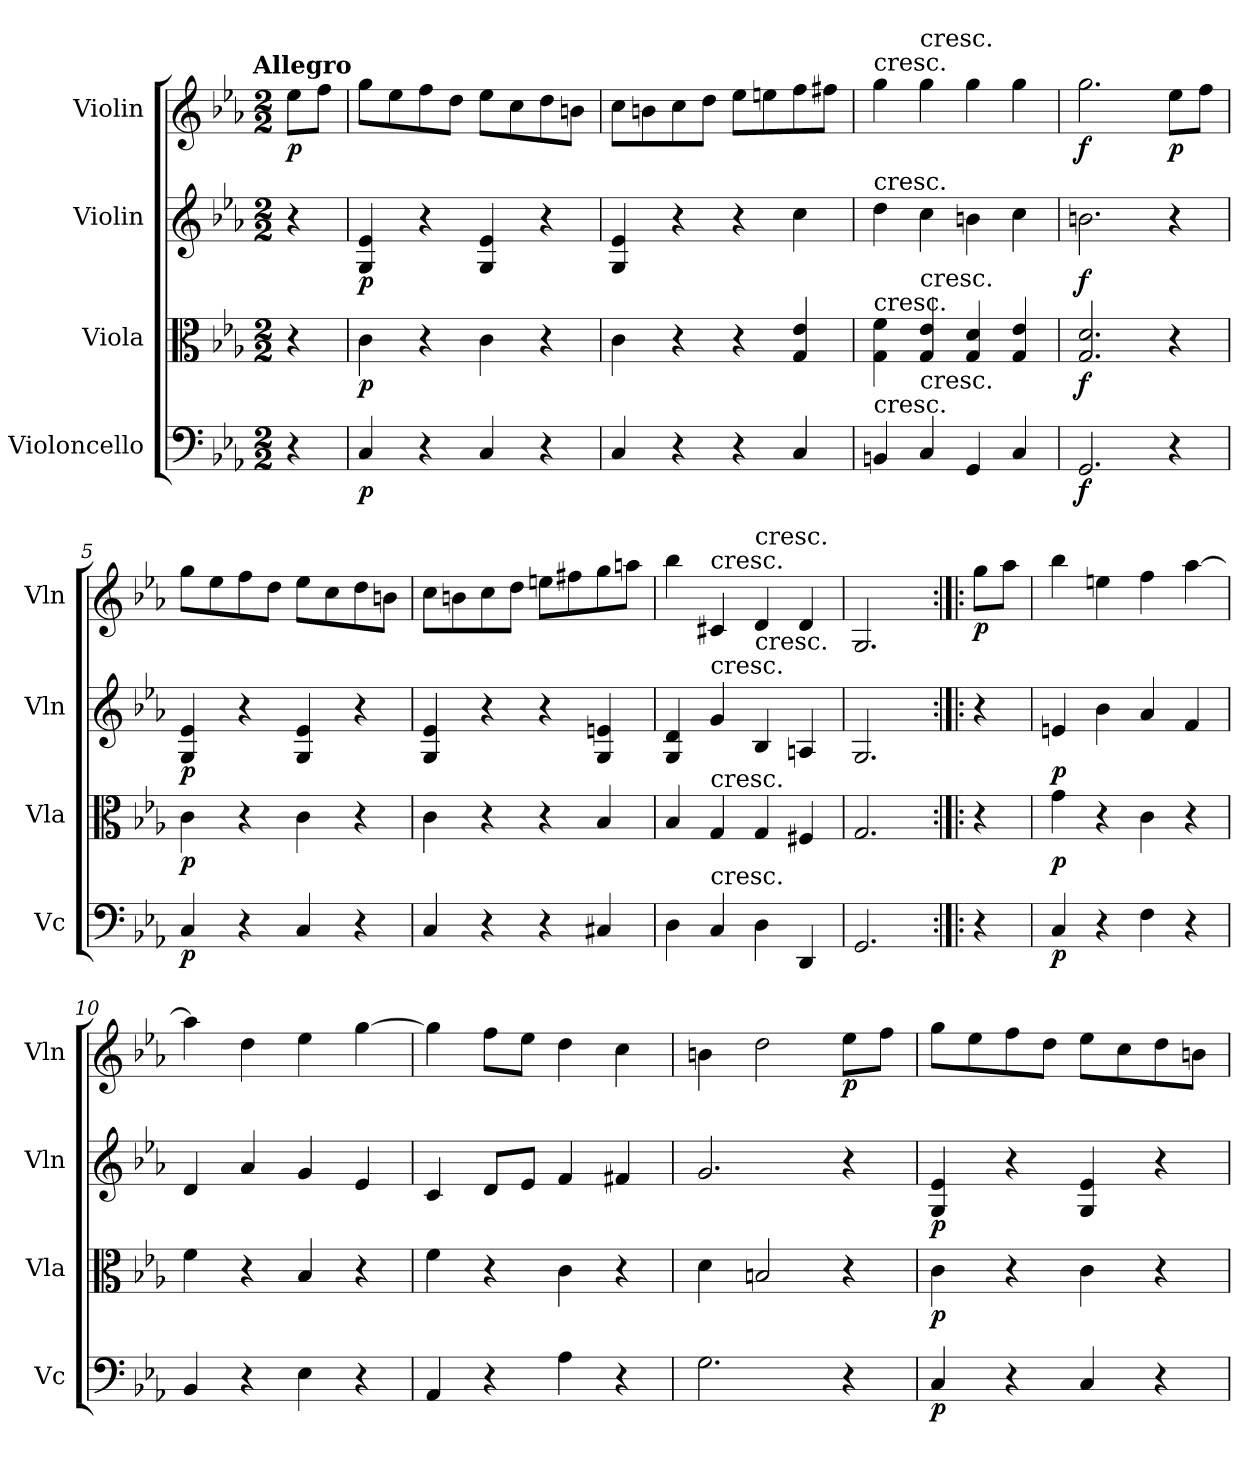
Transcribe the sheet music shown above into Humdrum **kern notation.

**kern	**dynam	**kern	**dynam	**kern	**dynam	**kern	**dynam
*part4	*part4	*part3	*part3	*part2	*part2	*part1	*part1
*staff4	*staff4	*staff3	*staff3	*staff2	*staff2	*staff1	*staff1
*I"Violoncello	*	*I"Viola	*	*I"Violin	*	*I"Violin	*
*I'Vc	*	*I'Vla	*	*I'Vln	*	*I'Vln	*
*clefF4	*	*clefC3	*	*clefG2	*	*clefG2	*
*k[b-e-a-]	*	*k[b-e-a-]	*	*k[b-e-a-]	*	*k[b-e-a-]	*
*c:	*	*c:	*	*c:	*	*c:	*
!!LO:TX:omd:t=Allegro
*M2/2	*	*M2/2	*	*M2/2	*	*M2/2	*
*MM170	*	*MM170	*	*MM170	*	*MM170	*
=	=	=	=	=	=	=	=
4r	.	4r	.	4r	.	8ee-\L	p
.	.	.	.	.	.	8ff\J	.
=1	=1	=1	=1	=1	=1	=1	=1
4C/	p	4c\	p	4G/ 4e-/	p	8gg\L	.
.	.	.	.	.	.	8ee-\	.
4r	.	4r	.	4r	.	8ff\	.
.	.	.	.	.	.	8dd\J	.
4C/	.	4c\	.	4G/ 4e-/	.	8ee-\L	.
.	.	.	.	.	.	8cc\	.
4r	.	4r	.	4r	.	8dd\	.
.	.	.	.	.	.	8bn\J	.
=2	=2	=2	=2	=2	=2	=2	=2
4C/	.	4c\	.	4G/ 4e-/	.	8cc\L	.
.	.	.	.	.	.	8bn\	.
4r	.	4r	.	4r	.	8cc\	.
.	.	.	.	.	.	8dd\J	.
4r	.	4r	.	4r	.	8ee-\L	.
.	.	.	.	.	.	8een\	.
4C/	.	4G/ 4e-/	.	4cc\	.	8ff\	.
.	.	.	.	.	.	8ff#X\J	.
=3	=3	=3	=3	=3	=3	=3	=3
!	!	!	!	!	!	!LO:TX:t=cresc.	!
!	!	!	!	!LO:TX:t=cresc.	!	!	!
!	!	!LO:TX:t=cresc.	!	!	!	!	!
!LO:TX:t=cresc.	!	!	!	!	!	!	!
4BBn/	.	4G\ 4f\	.	4dd\	.	4gg\	.
!	!	!	!	!	!	!LO:TX:t=cresc.	!
!	!	!LO:TX:t=cresc.	!	!	!	!	!
!LO:TX:t=cresc.	!	!	!	!	!	!	!
4C/	.	4G/ 4e-/	.	4cc\	.	4gg\	.
4GG/	.	4G/ 4d/	.	4bn\	.	4gg\	.
4C/	.	4G/ 4e-/	.	4cc\	.	4gg\	.
=4	=4	=4	=4	=4	=4	=4	=4
2.GG/	f	2.G/ 2.d/	f	2.bn\	f	2.gg\	f
4r	.	4r	.	4r	.	8ee-\L	p
.	.	.	.	.	.	8ff\J	.
=5	=5	=5	=5	=5	=5	=5	=5
4C/	p	4c\	p	4G/ 4e-/	p	8gg\L	.
.	.	.	.	.	.	8ee-\	.
4r	.	4r	.	4r	.	8ff\	.
.	.	.	.	.	.	8dd\J	.
4C/	.	4c\	.	4G/ 4e-/	.	8ee-\L	.
.	.	.	.	.	.	8cc\	.
4r	.	4r	.	4r	.	8dd\	.
.	.	.	.	.	.	8bn\J	.
=6	=6	=6	=6	=6	=6	=6	=6
4C/	.	4c\	.	4G/ 4e-/	.	8cc\L	.
.	.	.	.	.	.	8bn\	.
4r	.	4r	.	4r	.	8cc\	.
.	.	.	.	.	.	8dd\J	.
4r	.	4r	.	4r	.	8een\L	.
.	.	.	.	.	.	8ff#X\	.
4C#X/	.	4B-/	.	4G/ 4en/	.	8gg\	.
.	.	.	.	.	.	8aan\J	.
=7	=7	=7	=7	=7	=7	=7	=7
4D\	.	4B-/	.	4G/ 4d/	.	4bb-\	.
!	!	!	!	!	!	!LO:TX:t=cresc.	!
!	!	!	!	!LO:TX:t=cresc.	!	!	!
!	!	!LO:TX:t=cresc.	!	!	!	!	!
!LO:TX:t=cresc.	!	!	!	!	!	!	!
4C/	.	4G/	.	4g/	.	4c#X/	.
!	!	!	!	!	!	!LO:TX:t=cresc.	!
!	!	!	!	!LO:TX:t=cresc.	!	!	!
4D\	.	4G/	.	4B-/	.	4d/	.
4DD/	.	4F#X/	.	4An/	.	4d/	.
=8	=8	=8	=8	=8	=8	=8	=8
2.GG/	.	2.G/	.	2.G/	.	2.G/	.
=:|!|:	=:|!|:	=:|!|:	=:|!|:	=:|!|:	=:|!|:	=:|!|:	=:|!|:
4r	.	4r	.	4r	.	8gg\L	p
.	.	.	.	.	.	8aa-\J	.
=9	=9	=9	=9	=9	=9	=9	=9
4C/	p	4g\	p	4en/	p	4bb-\	.
4r	.	4r	.	4b-\	.	4een\	.
4F\	.	4c\	.	4a-/	.	4ff\	.
4r	.	4r	.	4f/	.	[4aa-\	.
=10	=10	=10	=10	=10	=10	=10	=10
4BB-/	.	4f\	.	4d/	.	4aa-\]	.
4r	.	4r	.	4a-/	.	4dd\	.
4E-\	.	4B-/	.	4g/	.	4ee-\	.
4r	.	4r	.	4e-/	.	[4gg\	.
=11	=11	=11	=11	=11	=11	=11	=11
4AA-/	.	4f\	.	4c/	.	4gg\]	.
4r	.	4r	.	8d/L	.	8ff\L	.
.	.	.	.	8e-/J	.	8ee-\J	.
4A-\	.	4c\	.	4f/	.	4dd\	.
4r	.	4r	.	4f#X/	.	4cc\	.
=12	=12	=12	=12	=12	=12	=12	=12
2.G\	.	4d\	.	2.g/	.	4bn\	.
.	.	2Bn/	.	.	.	2dd\	.
4r	.	4r	.	4r	.	8ee-\L	p
.	.	.	.	.	.	8ff\J	.
=13	=13	=13	=13	=13	=13	=13	=13
4C/	p	4c\	p	4G/ 4e-/	p	8gg\L	.
.	.	.	.	.	.	8ee-\	.
4r	.	4r	.	4r	.	8ff\	.
.	.	.	.	.	.	8dd\J	.
4C/	.	4c\	.	4G/ 4e-/	.	8ee-\L	.
.	.	.	.	.	.	8cc\	.
4r	.	4r	.	4r	.	8dd\	.
.	.	.	.	.	.	8bn\J	.
=	=	=	=	=	=	=	=
*-	*-	*-	*-	*-	*-	*-	*-
